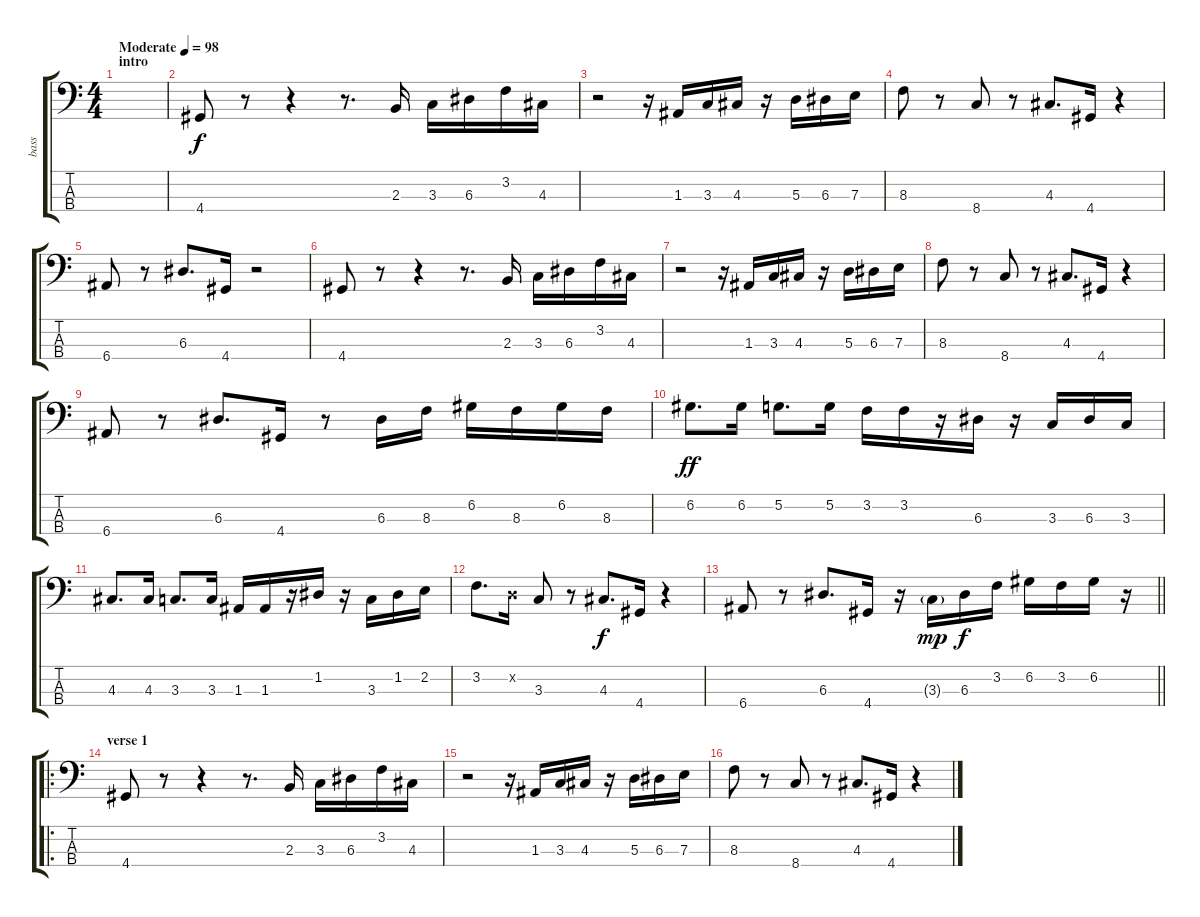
\track ("bass" "bass") {instrument electricbassfinger}
\staff {score tabs}
\tuning (G2 D2 A1 E1) {hide}
\ts (4 4)
\section ("" "intro ")
\tempo (98 "Moderate")
\clef f4
\ks c
|
4.4.8 r.8 r.4 r.8{d} 2.3.16 3.3.16 6.3.16 3.2.16 4.3.16 |
r.2 r.16 1.3.16 3.3.16 4.3.16 r.16 5.3.16 6.3.16 7.3.16 |
8.3.8 r.8 8.4.8 r.8 4.3.8{d} 4.4.16 r.4 |
6.4.8 r.8 6.3.8{d} 4.4.16 r.2 |
4.4.8 r.8 r.4 r.8{d} 2.3.16 3.3.16 6.3.16 3.2.16 4.3.16 |
r.2 r.16 1.3.16 3.3.16 4.3.16 r.16 5.3.16 6.3.16 7.3.16 |
8.3.8 r.8 8.4.8 r.8 4.3.8{d} 4.4.16 r.4 |
6.4.8 r.8 6.3.8{d} 4.4.16 r.8 6.3.16 8.3.16 6.2.16 8.3.16 6.2.16 8.3.16 |
6.2.8{d dy ff} 6.2.16 5.2.8{d} 5.2.16 3.2.16 3.2.16 r.16 6.3.16 r.16 3.3.16 6.3.16 3.3.16 |
4.3.8{d} 4.3.16 3.3.8{d} 3.3.16 1.3.16 1.3.16 r.16 1.2.16 r.16 3.3.16 1.2.16 2.2.16 |
3.2.8{d} 0.2{x}.16 3.3.8 r.8 4.3.8{d dy f} 4.4.16 r.4 |
\barLineRight lightlight
6.4.8 r.8 6.3.8{d} 4.4.16 r.16 3.3{g}.16{dy mp} 6.3.16{dy f} 3.2.16 6.2.16 3.2.16 6.2.16 r.16 |
\ro
\section ("" "verse 1")
4.4.8 r.8 r.4 r.8{d} 2.3.16 3.3.16 6.3.16 3.2.16 4.3.16 |
r.2 r.16 1.3.16 3.3.16 4.3.16 r.16 5.3.16 6.3.16 7.3.16 |
8.3.8 r.8 8.4.8 r.8 4.3.8{d} 4.4.16 r.4
